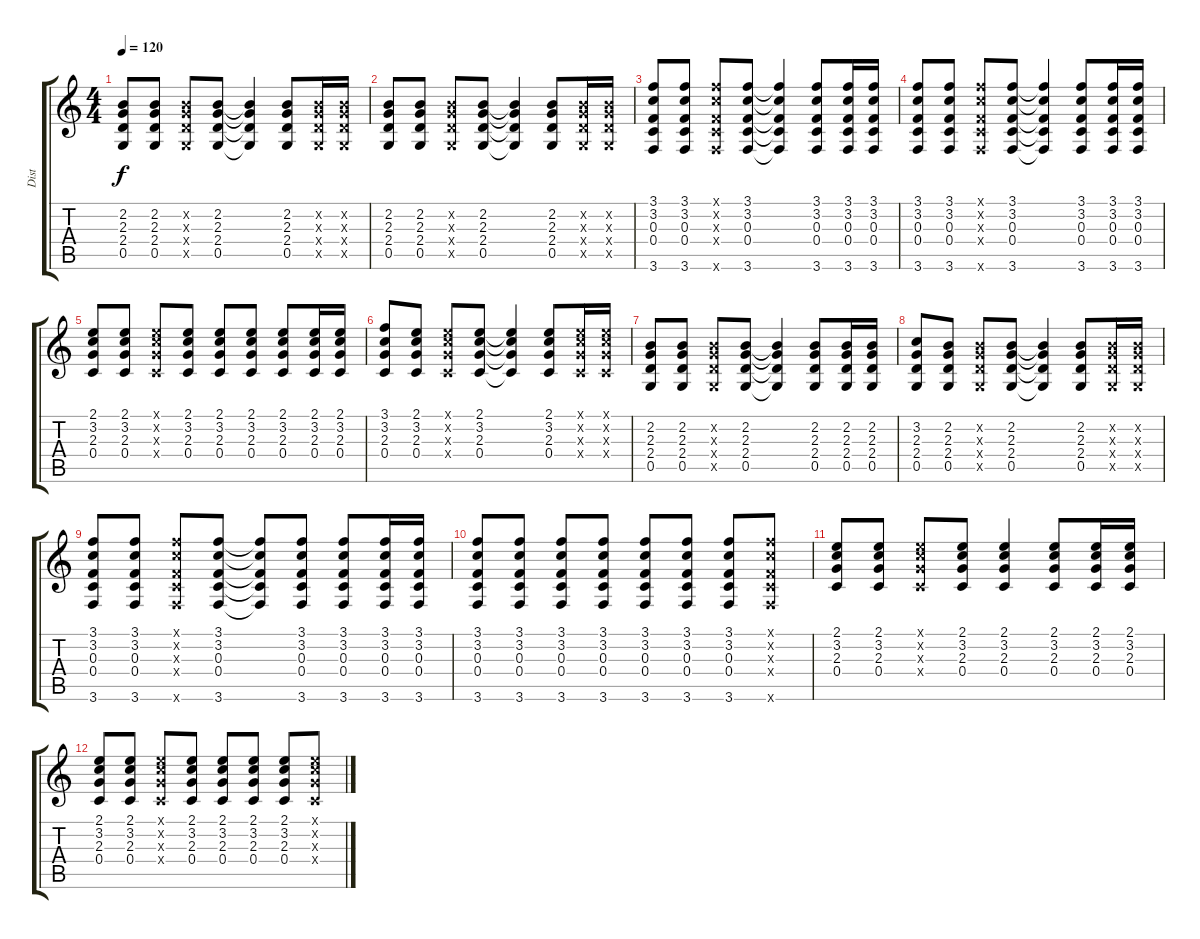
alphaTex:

\track ("Dist" "Dist") {instrument distortionguitar}
\staff {score tabs}
\tuning (D4 A3 F3 C3 G2 D2) {hide}
\ts (4 4)
\tempo 120
\clef g2
\ks c
(2.2 2.3 2.4 0.5).8{dy f} (2.2 2.3 2.4 0.5).8 (2.2{x} 2.3{x} 2.4{x} 0.5{x}).8 (2.2 2.3 2.4 0.5).8 (2.2{t} 2.3{t} 2.4{t} 0.5{t}).4 (2.2 2.3 2.4 0.5).8 (2.2{x} 2.3{x} 2.4{x} 0.5{x}).16 (2.2{x} 2.3{x} 2.4{x} 0.5{x}).16 |
(2.2 2.3 2.4 0.5).8 (2.2 2.3 2.4 0.5).8 (2.2{x} 2.3{x} 2.4{x} 0.5{x}).8 (2.2 2.3 2.4 0.5).8 (2.2{t} 2.3{t} 2.4{t} 0.5{t}).4 (2.2 2.3 2.4 0.5).8 (2.2{x} 2.3{x} 2.4{x} 0.5{x}).16 (2.2{x} 2.3{x} 2.4{x} 0.5{x}).16 |
(3.1 3.2 0.3 0.4 3.6).8 (3.1 3.2 0.3 0.4 3.6).8 (3.1{x} 3.2{x} 0.3{x} 0.4{x} 3.6{x}).8 (3.1 3.2 0.3 0.4 3.6).8 (3.1{t} 3.2{t} 0.3{t} 0.4{t} 3.6{t}).4 (3.1 3.2 0.3 0.4 3.6).8 (3.1 3.2 0.3 0.4 3.6).16 (3.1 3.2 0.3 0.4 3.6).16 |
(3.1 3.2 0.3 0.4 3.6).8 (3.1 3.2 0.3 0.4 3.6).8 (3.1{x} 3.2{x} 0.3{x} 0.4{x} 3.6{x}).8 (3.1 3.2 0.3 0.4 3.6).8 (3.1{t} 3.2{t} 0.3{t} 0.4{t} 3.6{t}).4 (3.1 3.2 0.3 0.4 3.6).8 (3.1 3.2 0.3 0.4 3.6).16 (3.1 3.2 0.3 0.4 3.6).16 |
(2.1 3.2 2.3 0.4).8 (2.1 3.2 2.3 0.4).8 (2.1{x} 3.2{x} 2.3{x} 0.4{x}).8 (2.1 3.2 2.3 0.4).8 (2.1 3.2 2.3 0.4).8 (2.1 3.2 2.3 0.4).8 (2.1 3.2 2.3 0.4).8 (2.1 3.2 2.3 0.4).16 (2.1 3.2 2.3 0.4).16 |
(3.1 3.2 2.3 0.4).8 (2.1 3.2 2.3 0.4).8 (2.1{x} 3.2{x} 2.3{x} 0.4{x}).8 (2.1 3.2 2.3 0.4).8 (2.1{t} 3.2{t} 2.3{t} 0.4{t}).4 (2.1 3.2 2.3 0.4).8 (2.1{x} 3.2{x} 2.3{x} 0.4{x}).16 (2.1{x} 3.2{x} 2.3{x} 0.4{x}).16 |
(2.2 2.3 2.4 0.5).8 (2.2 2.3 2.4 0.5).8 (2.2{x} 2.3{x} 2.4{x} 0.5{x}).8 (2.2 2.3 2.4 0.5).8 (2.2{t} 2.3{t} 2.4{t} 0.5{t}).4 (2.2 2.3 2.4 0.5).8 (2.2 2.3 2.4 0.5).16 (2.2 2.3 2.4 0.5).16 |
(3.2 2.3 2.4 0.5).8 (2.2 2.3 2.4 0.5).8 (2.2{x} 2.3{x} 2.4{x} 0.5{x}).8 (2.2 2.3 2.4 0.5).8 (2.2{t} 2.3{t} 2.4{t} 0.5{t}).4 (2.2 2.3 2.4 0.5).8 (2.2{x} 2.3{x} 2.4{x} 0.5{x}).16 (2.2{x} 2.3{x} 2.4{x} 0.5{x}).16 |
(3.1 3.2 0.3 0.4 3.6).8 (3.1 3.2 0.3 0.4 3.6).8 (3.1{x} 3.2{x} 0.3{x} 0.4{x} 3.6{x}).8 (3.1 3.2 0.3 0.4 3.6).8 (3.1{t} 3.2{t} 0.3{t} 0.4{t} 3.6{t}).8 (3.1 3.2 0.3 0.4 3.6).8 (3.1 3.2 0.3 0.4 3.6).8 (3.1 3.2 0.3 0.4 3.6).16 (3.1 3.2 0.3 0.4 3.6).16 |
(3.1 3.2 0.3 0.4 3.6).8 (3.1 3.2 0.3 0.4 3.6).8 (3.1 3.2 0.3 0.4 3.6).8 (3.1 3.2 0.3 0.4 3.6).8 (3.1 3.2 0.3 0.4 3.6).8 (3.1 3.2 0.3 0.4 3.6).8 (3.1 3.2 0.3 0.4 3.6).8 (3.1{x} 3.2{x} 0.3{x} 0.4{x} 3.6{x}).8 |
(2.1 3.2 2.3 0.4).8 (2.1 3.2 2.3 0.4).8 (2.1{x} 3.2{x} 2.3{x} 0.4{x}).8 (2.1 3.2 2.3 0.4).8 (2.1 3.2 2.3 0.4).4 (2.1 3.2 2.3 0.4).8 (2.1 3.2 2.3 0.4).16 (2.1 3.2 2.3 0.4).16 |
(2.1 3.2 2.3 0.4).8 (2.1 3.2 2.3 0.4).8 (2.1{x} 3.2{x} 2.3{x} 0.4{x}).8 (2.1 3.2 2.3 0.4).8 (2.1 3.2 2.3 0.4).8 (2.1 3.2 2.3 0.4).8 (2.1 3.2 2.3 0.4).8 (2.1{x} 3.2{x} 2.3{x} 0.4{x}).8
